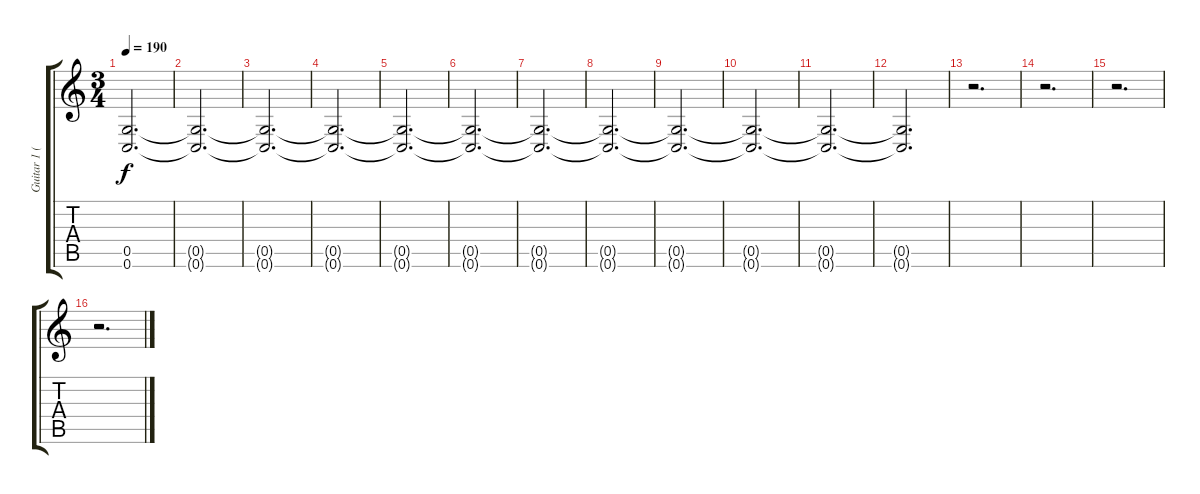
\track ("Guitar 1 (Teemu)" "Guitar 1 (") {instrument distortionguitar}
\staff {score tabs}
\tuning (D4 A3 F3 C3 G2 C2) {hide}
\ts (3 4)
\tempo 190
\clef g2
\ks c
(0.5{t} 0.6{t}).2{d dy f} |
(0.5{t} 0.6{t}).2{d} |
(0.5{t} 0.6{t}).2{d} |
(0.5{t} 0.6{t}).2{d} |
(0.5{t} 0.6{t}).2{d} |
(0.5{t} 0.6{t}).2{d} |
(0.5{t} 0.6{t}).2{d} |
(0.5{t} 0.6{t}).2{d} |
(0.5{t} 0.6{t}).2{d} |
(0.5{t} 0.6{t}).2{d} |
(0.5{t} 0.6{t}).2{d} |
(0.5{t} 0.6{t}).2{d} |
r.2{d} |
r.2{d} |
r.2{d} |
r.2{d}
